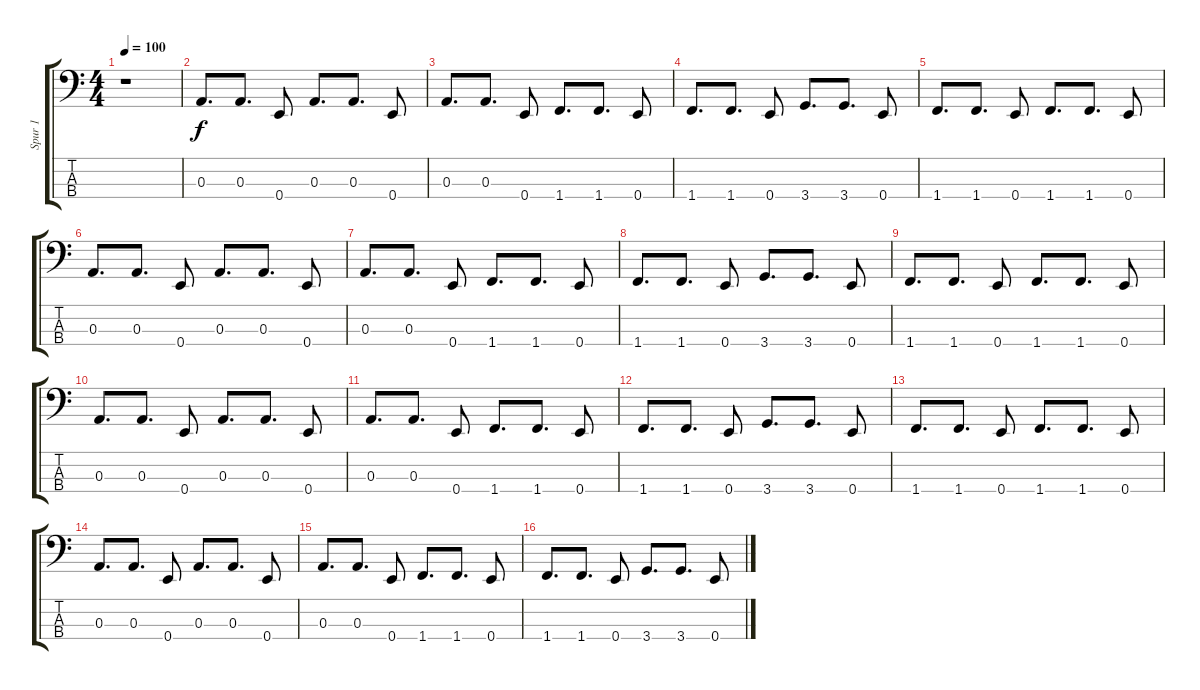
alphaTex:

\track ("Spur 1" "Spur 1") {instrument slapbass2}
\staff {score tabs}
\tuning (G2 D2 A1 E1) {hide}
\ts (4 4)
\tempo 100
\clef f4
\ks c
r.1{dy f instrument slapbass2} |
0.3.8{d} 0.3.8{d} 0.4.8 0.3.8{d} 0.3.8{d} 0.4.8 |
0.3.8{d} 0.3.8{d} 0.4.8 1.4.8{d} 1.4.8{d} 0.4.8 |
1.4.8{d} 1.4.8{d} 0.4.8 3.4.8{d} 3.4.8{d} 0.4.8 |
1.4.8{d} 1.4.8{d} 0.4.8 1.4.8{d} 1.4.8{d} 0.4.8 |
0.3.8{d} 0.3.8{d} 0.4.8 0.3.8{d} 0.3.8{d} 0.4.8 |
0.3.8{d} 0.3.8{d} 0.4.8 1.4.8{d} 1.4.8{d} 0.4.8 |
1.4.8{d} 1.4.8{d} 0.4.8 3.4.8{d} 3.4.8{d} 0.4.8 |
1.4.8{d} 1.4.8{d} 0.4.8 1.4.8{d} 1.4.8{d} 0.4.8 |
0.3.8{d} 0.3.8{d} 0.4.8 0.3.8{d} 0.3.8{d} 0.4.8 |
0.3.8{d} 0.3.8{d} 0.4.8 1.4.8{d} 1.4.8{d} 0.4.8 |
1.4.8{d} 1.4.8{d} 0.4.8 3.4.8{d} 3.4.8{d} 0.4.8 |
1.4.8{d} 1.4.8{d} 0.4.8 1.4.8{d} 1.4.8{d} 0.4.8 |
0.3.8{d} 0.3.8{d} 0.4.8 0.3.8{d} 0.3.8{d} 0.4.8 |
0.3.8{d} 0.3.8{d} 0.4.8 1.4.8{d} 1.4.8{d} 0.4.8 |
1.4.8{d} 1.4.8{d} 0.4.8 3.4.8{d} 3.4.8{d} 0.4.8
